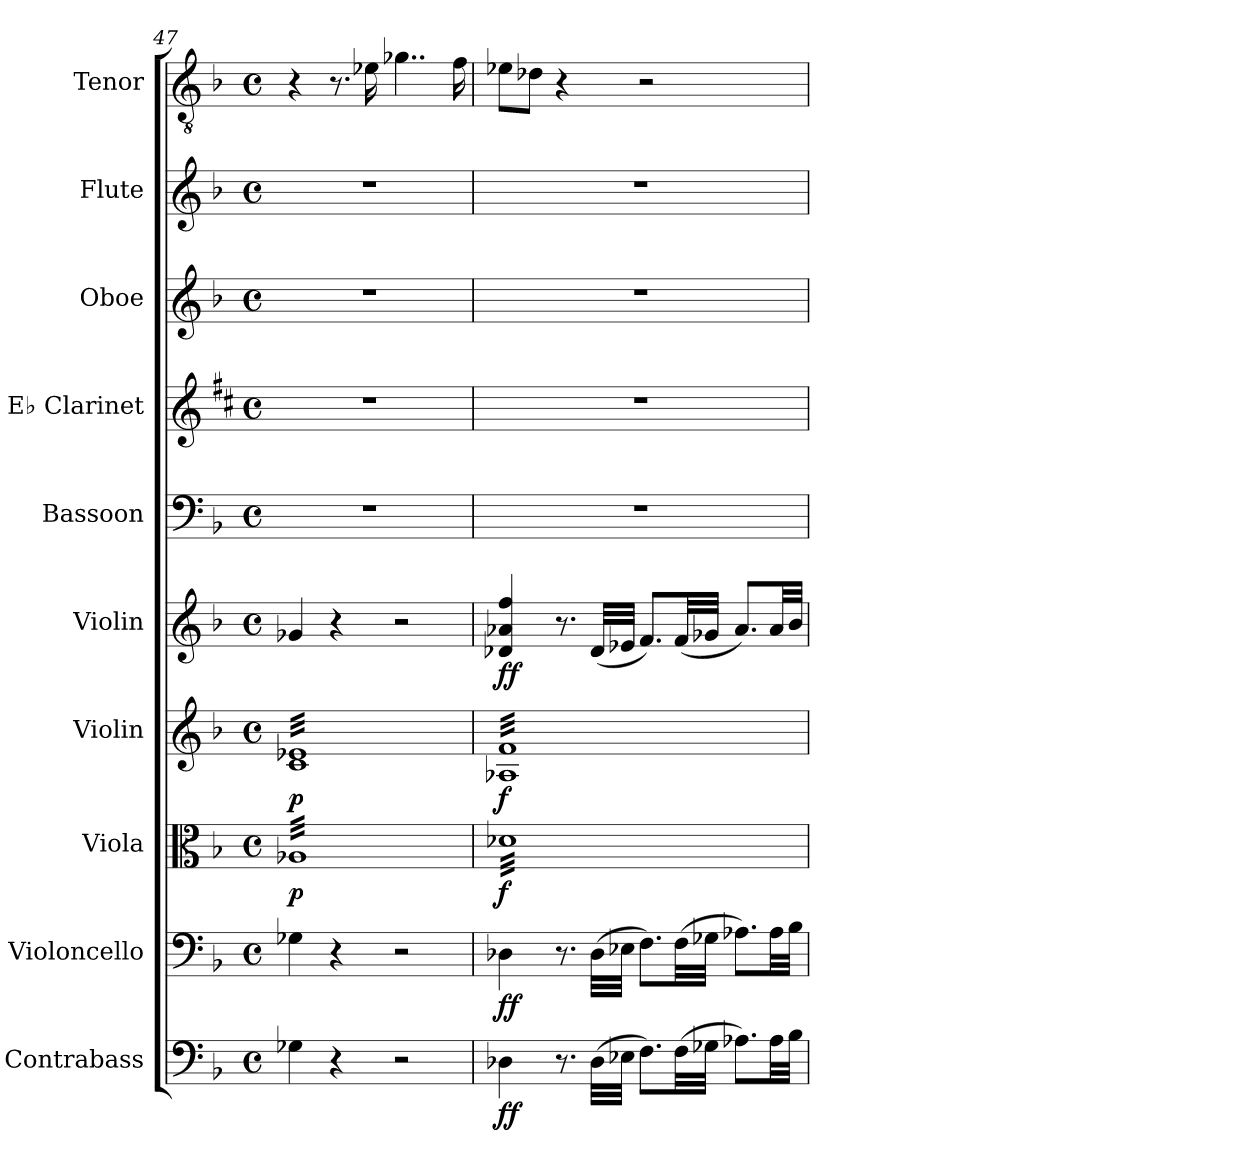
**kern	**dynam	**kern	**dynam	**kern	**dynam	**kern	**dynam	**kern	**dynam	**kern	**kern	**kern	**kern	**kern
*part10	*part10	*part9	*part9	*part8	*part8	*part7	*part7	*part6	*part6	*part5	*part4	*part3	*part2	*part1
*staff10	*staff10	*staff9	*staff9	*staff8	*staff8	*staff7	*staff7	*staff6	*staff6	*staff5	*staff4	*staff3	*staff2	*staff1
*I"Contrabass	*	*I"Violoncello	*	*I"Viola	*	*I"Violin	*	*I"Violin	*	*I"Bassoon	*I"E♭ Clarinet	*I"Oboe	*I"Flute	*I"Tenor
*I'Cb.	*	*I'Vc.	*	*I'Vla.	*	*I'Vln.	*	*I'Vln.	*	*I'Bsn.	*I'E♭ Cl.	*I'Ob.	*I'Fl.	*I'T.
*clefF4	*	*clefF4	*	*clefC3	*	*clefG2	*	*clefG2	*	*clefF4	*clefG2	*clefG2	*clefG2	*clefGv2
*ITrd7c12	*	*	*	*	*	*	*	*	*	*	*ITrd-2c-3	*	*	*
*k[b-]	*	*k[b-]	*	*k[b-]	*	*k[b-]	*	*k[b-]	*	*k[b-]	*k[b-]	*k[b-]	*k[b-]	*k[b-]
*M4/4	*	*M4/4	*	*M4/4	*	*M4/4	*	*M4/4	*	*M4/4	*M4/4	*M4/4	*M4/4	*M4/4
*met(c)	*	*met(c)	*	*met(c)	*	*met(c)	*	*met(c)	*	*met(c)	*met(c)	*met(c)	*met(c)	*met(c)
=47	=47	=47	=47	=47	=47	=47	=47	=47	=47	=47	=47	=47	=47	=47
!	!	!	!	!	!LO:DY:b	!	!LO:DY:b	!	!	!	!	!	!	!
*	*	*	*	*tremolo	*	*	*	*	*	*	*	*	*	*
*	*	*	*	*	*	*tremolo	*	*	*	*	*	*	*	*
4GG-X\	.	4G-X\	.	32A-XLLL	p	32c 32e-XLLL	p	4g-X/	.	1r	1r	1r	1r	4r
.	.	.	.	32A-X	.	32c 32e-X	.	.	.	.	.	.	.	.
.	.	.	.	32A-X	.	32c 32e-X	.	.	.	.	.	.	.	.
.	.	.	.	32A-X	.	32c 32e-X	.	.	.	.	.	.	.	.
.	.	.	.	32A-X	.	32c 32e-X	.	.	.	.	.	.	.	.
.	.	.	.	32A-X	.	32c 32e-X	.	.	.	.	.	.	.	.
.	.	.	.	32A-X	.	32c 32e-X	.	.	.	.	.	.	.	.
.	.	.	.	32A-X	.	32c 32e-X	.	.	.	.	.	.	.	.
4r	.	4r	.	32A-X	.	32c 32e-X	.	4r	.	.	.	.	.	8.r
.	.	.	.	32A-X	.	32c 32e-X	.	.	.	.	.	.	.	.
.	.	.	.	32A-X	.	32c 32e-X	.	.	.	.	.	.	.	.
.	.	.	.	32A-X	.	32c 32e-X	.	.	.	.	.	.	.	.
.	.	.	.	32A-X	.	32c 32e-X	.	.	.	.	.	.	.	.
.	.	.	.	32A-X	.	32c 32e-X	.	.	.	.	.	.	.	.
.	.	.	.	32A-X	.	32c 32e-X	.	.	.	.	.	.	.	16e-X\
.	.	.	.	32A-X	.	32c 32e-X	.	.	.	.	.	.	.	.
2r	.	2r	.	32A-X	.	32c 32e-X	.	2r	.	.	.	.	.	4..g-X\
.	.	.	.	32A-X	.	32c 32e-X	.	.	.	.	.	.	.	.
.	.	.	.	32A-X	.	32c 32e-X	.	.	.	.	.	.	.	.
.	.	.	.	32A-X	.	32c 32e-X	.	.	.	.	.	.	.	.
.	.	.	.	32A-X	.	32c 32e-X	.	.	.	.	.	.	.	.
.	.	.	.	32A-X	.	32c 32e-X	.	.	.	.	.	.	.	.
.	.	.	.	32A-X	.	32c 32e-X	.	.	.	.	.	.	.	.
.	.	.	.	32A-X	.	32c 32e-X	.	.	.	.	.	.	.	.
.	.	.	.	32A-X	.	32c 32e-X	.	.	.	.	.	.	.	.
.	.	.	.	32A-X	.	32c 32e-X	.	.	.	.	.	.	.	.
.	.	.	.	32A-X	.	32c 32e-X	.	.	.	.	.	.	.	.
.	.	.	.	32A-X	.	32c 32e-X	.	.	.	.	.	.	.	.
.	.	.	.	32A-X	.	32c 32e-X	.	.	.	.	.	.	.	.
.	.	.	.	32A-X	.	32c 32e-X	.	.	.	.	.	.	.	.
.	.	.	.	32A-X	.	32c 32e-X	.	.	.	.	.	.	.	16f\
.	.	.	.	32A-XJJJ	.	32c 32e-XJJJ	.	.	.	.	.	.	.	.
=48	=48	=48	=48	=48	=48	=48	=48	=48	=48	=48	=48	=48	=48	=48
!	!LO:DY:b	!	!	!	!	!	!	!	!	!	!	!	!	!
!	!LO:DY:n=1:b	!	!LO:DY:b	!	!	!	!	!	!	!	!	!	!	!
!	!	!	!LO:DY:n=1:b	!	!LO:DY:b	!	!LO:DY:b	!	!LO:DY:b	!	!	!	!	!
!	!	!	!	!	!	!	!	!	!LO:DY:n=1:b	!	!	!	!	!
4DD-X\	f f	4D-X\	f f	32d-XLLL	f	32A-X 32fLLL	f	4d-X/ 4a-X/ 4ff/	f f	1r	1r	1r	1r	8e-X\L
.	.	.	.	32d-X	.	32A-X 32f	.	.	.	.	.	.	.	.
.	.	.	.	32d-X	.	32A-X 32f	.	.	.	.	.	.	.	.
.	.	.	.	32d-X	.	32A-X 32f	.	.	.	.	.	.	.	.
.	.	.	.	32d-X	.	32A-X 32f	.	.	.	.	.	.	.	8d-X\J
.	.	.	.	32d-X	.	32A-X 32f	.	.	.	.	.	.	.	.
.	.	.	.	32d-X	.	32A-X 32f	.	.	.	.	.	.	.	.
.	.	.	.	32d-X	.	32A-X 32f	.	.	.	.	.	.	.	.
8.r	.	8.r	.	32d-X	.	32A-X 32f	.	8.r	.	.	.	.	.	4r
.	.	.	.	32d-X	.	32A-X 32f	.	.	.	.	.	.	.	.
.	.	.	.	32d-X	.	32A-X 32f	.	.	.	.	.	.	.	.
.	.	.	.	32d-X	.	32A-X 32f	.	.	.	.	.	.	.	.
.	.	.	.	32d-X	.	32A-X 32f	.	.	.	.	.	.	.	.
.	.	.	.	32d-X	.	32A-X 32f	.	.	.	.	.	.	.	.
(32DD-\LLL	.	(32D-\LLL	.	32d-X	.	32A-X 32f	.	(32d-/LLL	.	.	.	.	.	.
32EE-X\JJJ	.	32E-X\JJJ	.	32d-X	.	32A-X 32f	.	32e-X/JJJ	.	.	.	.	.	.
8.FF\L)	.	8.F\L)	.	32d-X	.	32A-X 32f	.	8.f/L)	.	.	.	.	.	2r
.	.	.	.	32d-X	.	32A-X 32f	.	.	.	.	.	.	.	.
.	.	.	.	32d-X	.	32A-X 32f	.	.	.	.	.	.	.	.
.	.	.	.	32d-X	.	32A-X 32f	.	.	.	.	.	.	.	.
.	.	.	.	32d-X	.	32A-X 32f	.	.	.	.	.	.	.	.
.	.	.	.	32d-X	.	32A-X 32f	.	.	.	.	.	.	.	.
(32FF\LL	.	(32F\LL	.	32d-X	.	32A-X 32f	.	(32f/LL	.	.	.	.	.	.
32GG-X\JJJ	.	32G-X\JJJ	.	32d-X	.	32A-X 32f	.	32g-X/JJJ	.	.	.	.	.	.
8.AA-X\L)	.	8.A-X\L)	.	32d-X	.	32A-X 32f	.	8.a-/L)	.	.	.	.	.	.
.	.	.	.	32d-X	.	32A-X 32f	.	.	.	.	.	.	.	.
.	.	.	.	32d-X	.	32A-X 32f	.	.	.	.	.	.	.	.
.	.	.	.	32d-X	.	32A-X 32f	.	.	.	.	.	.	.	.
.	.	.	.	32d-X	.	32A-X 32f	.	.	.	.	.	.	.	.
.	.	.	.	32d-X	.	32A-X 32f	.	.	.	.	.	.	.	.
32AA-\LL	.	32A-\LL	.	32d-X	.	32A-X 32f	.	32a-/LL	.	.	.	.	.	.
32BB-\JJJ	.	32B-\JJJ	.	32d-XJJJ	.	32A-X 32fJJJ	.	32b-/JJJ	.	.	.	.	.	.
*	*	*	*	*	*	*Xtremolo	*	*	*	*	*	*	*	*
*	*	*	*	*Xtremolo	*	*	*	*	*	*	*	*	*	*
=	=	=	=	=	=	=	=	=	=	=	=	=	=	=
*-	*-	*-	*-	*-	*-	*-	*-	*-	*-	*-	*-	*-	*-	*-
